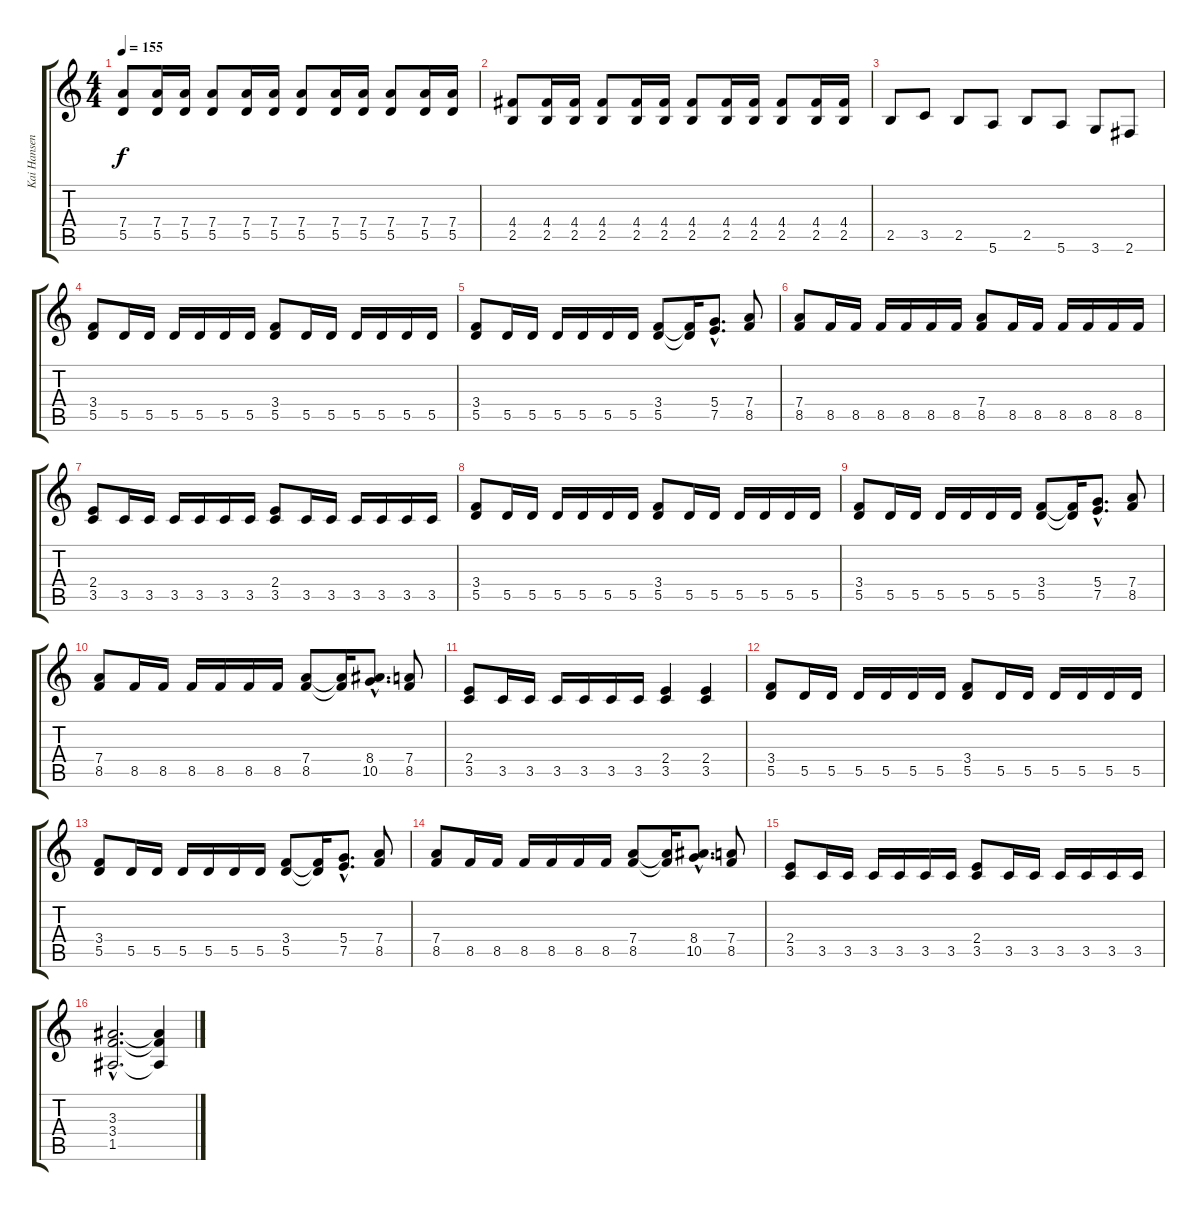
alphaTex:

\track ("Kai Hansen" "Kai Hansen") {instrument distortionguitar}
\staff {score tabs}
\tuning (E4 B3 G3 D3 A2 E2) {hide}
\ts (4 4)
\tempo 155
\clef g2
\ks c
(7.4 5.5).8{dy f} (7.4 5.5).16 (7.4 5.5).16 (7.4 5.5).8 (7.4 5.5).16 (7.4 5.5).16 (7.4 5.5).8 (7.4 5.5).16 (7.4 5.5).16 (7.4 5.5).8 (7.4 5.5).16 (7.4 5.5).16 |
(4.4 2.5).8 (4.4 2.5).16 (4.4 2.5).16 (4.4 2.5).8 (4.4 2.5).16 (4.4 2.5).16 (4.4 2.5).8 (4.4 2.5).16 (4.4 2.5).16 (4.4 2.5).8 (4.4 2.5).16 (4.4 2.5).16 |
2.5.8 3.5.8 2.5.8 5.6.8 2.5.8 5.6.8 3.6.8 2.6.8 |
(3.4 5.5).8 5.5.16 5.5.16 5.5.16 5.5.16 5.5.16 5.5.16 (3.4 5.5).8 5.5.16 5.5.16 5.5.16 5.5.16 5.5.16 5.5.16 |
(3.4 5.5).8 5.5.16 5.5.16 5.5.16 5.5.16 5.5.16 5.5.16 (3.4 5.5).8 (3.4{t} 5.5{t}).16 (5.4{hac} 7.5{hac}).8{d} (7.4 8.5).8 |
(7.4 8.5).8 8.5.16 8.5.16 8.5.16 8.5.16 8.5.16 8.5.16 (7.4 8.5).8 8.5.16 8.5.16 8.5.16 8.5.16 8.5.16 8.5.16 |
(2.4 3.5).8 3.5.16 3.5.16 3.5.16 3.5.16 3.5.16 3.5.16 (2.4 3.5).8 3.5.16 3.5.16 3.5.16 3.5.16 3.5.16 3.5.16 |
(3.4 5.5).8 5.5.16 5.5.16 5.5.16 5.5.16 5.5.16 5.5.16 (3.4 5.5).8 5.5.16 5.5.16 5.5.16 5.5.16 5.5.16 5.5.16 |
(3.4 5.5).8 5.5.16 5.5.16 5.5.16 5.5.16 5.5.16 5.5.16 (3.4 5.5).8 (3.4{t} 5.5{t}).16 (5.4{hac} 7.5{hac}).8{d} (7.4 8.5).8 |
(7.4 8.5).8 8.5.16 8.5.16 8.5.16 8.5.16 8.5.16 8.5.16 (7.4 8.5).8 (7.4{t} 8.5{t}).16 (8.4{hac} 10.5{hac}).8{d} (7.4 8.5).8 |
(2.4 3.5).8 3.5.16 3.5.16 3.5.16 3.5.16 3.5.16 3.5.16 (2.4 3.5).4 (2.4 3.5).4 |
(3.4 5.5).8 5.5.16 5.5.16 5.5.16 5.5.16 5.5.16 5.5.16 (3.4 5.5).8 5.5.16 5.5.16 5.5.16 5.5.16 5.5.16 5.5.16 |
(3.4 5.5).8 5.5.16 5.5.16 5.5.16 5.5.16 5.5.16 5.5.16 (3.4 5.5).8 (3.4{t} 5.5{t}).16 (5.4{hac} 7.5{hac}).8{d} (7.4 8.5).8 |
(7.4 8.5).8 8.5.16 8.5.16 8.5.16 8.5.16 8.5.16 8.5.16 (7.4 8.5).8 (7.4{t} 8.5{t}).16 (8.4{hac} 10.5{hac}).8{d} (7.4 8.5).8 |
(2.4 3.5).8 3.5.16 3.5.16 3.5.16 3.5.16 3.5.16 3.5.16 (2.4 3.5).8 3.5.16 3.5.16 3.5.16 3.5.16 3.5.16 3.5.16 |
(3.3{hac} 3.4{hac} 1.5{hac}).2{d} (3.3{t} 3.4{t} 1.5{t}).4
